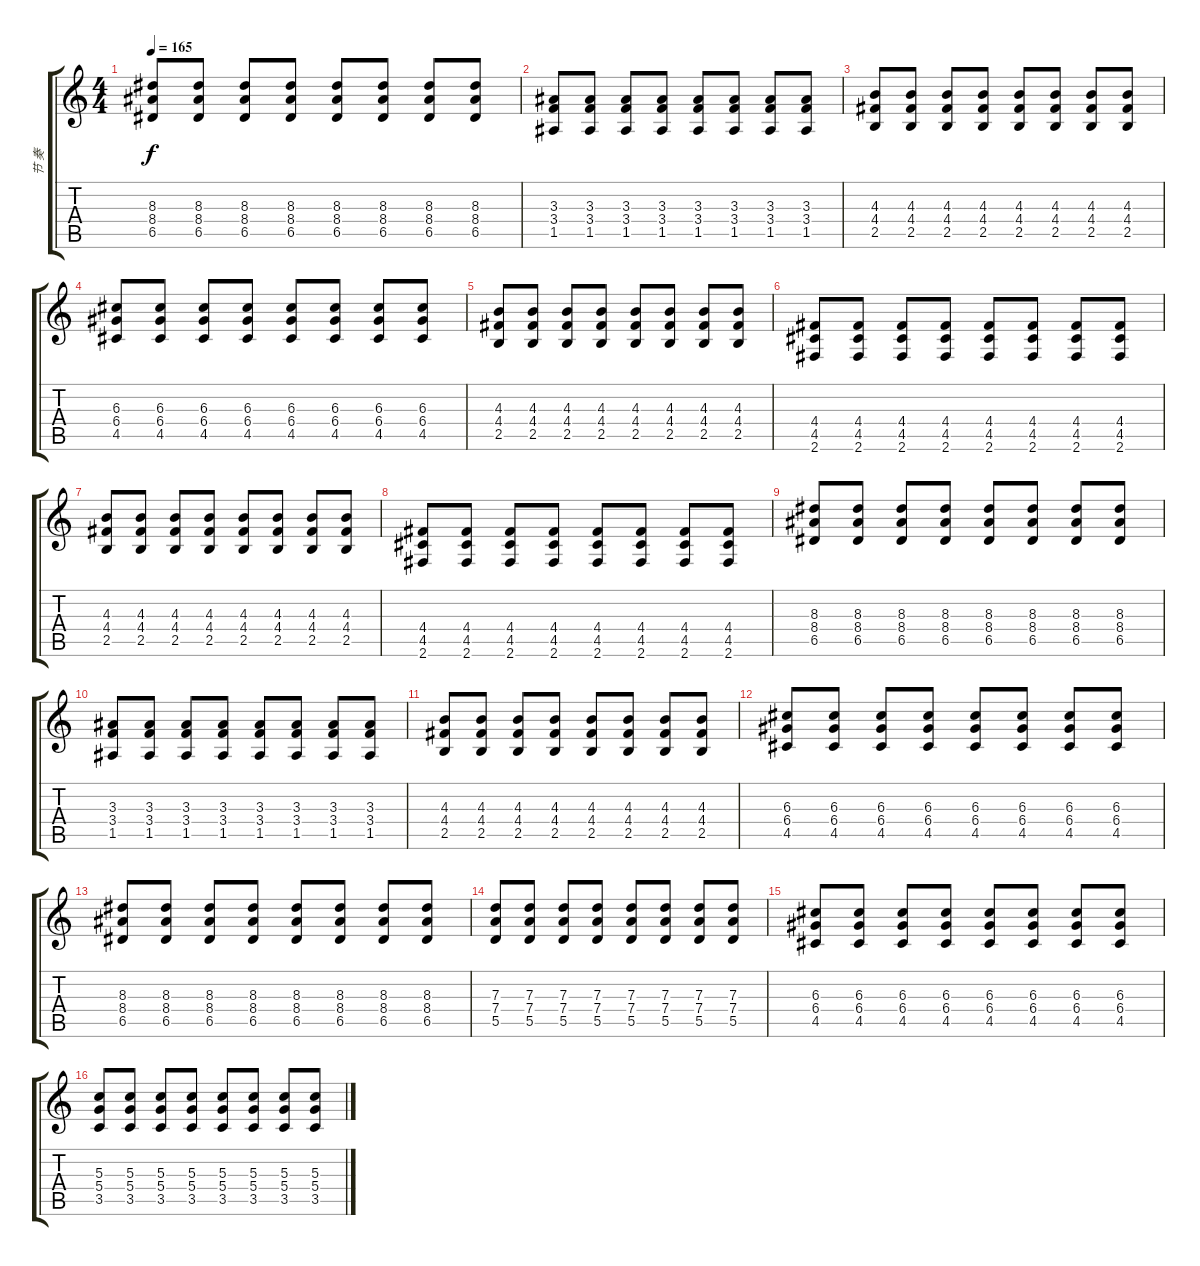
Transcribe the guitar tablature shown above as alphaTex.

\track ("节 奏" "节 奏") {instrument overdrivenguitar}
\staff {score tabs}
\tuning (E4 B3 G3 D3 A2 E2) {hide}
\ts (4 4)
\tempo 165
\clef g2
\ks c
(8.3 8.4 6.5).8{dy f} (8.3 8.4 6.5).8 (8.3 8.4 6.5).8 (8.3 8.4 6.5).8 (8.3 8.4 6.5).8 (8.3 8.4 6.5).8 (8.3 8.4 6.5).8 (8.3 8.4 6.5).8 |
(3.3 3.4 1.5).8 (3.3 3.4 1.5).8 (3.3 3.4 1.5).8 (3.3 3.4 1.5).8 (3.3 3.4 1.5).8 (3.3 3.4 1.5).8 (3.3 3.4 1.5).8 (3.3 3.4 1.5).8 |
(4.3 4.4 2.5).8 (4.3 4.4 2.5).8 (4.3 4.4 2.5).8 (4.3 4.4 2.5).8 (4.3 4.4 2.5).8 (4.3 4.4 2.5).8 (4.3 4.4 2.5).8 (4.3 4.4 2.5).8 |
(6.3 6.4 4.5).8 (6.3 6.4 4.5).8 (6.3 6.4 4.5).8 (6.3 6.4 4.5).8 (6.3 6.4 4.5).8 (6.3 6.4 4.5).8 (6.3 6.4 4.5).8 (6.3 6.4 4.5).8 |
(4.3 4.4 2.5).8 (4.3 4.4 2.5).8 (4.3 4.4 2.5).8 (4.3 4.4 2.5).8 (4.3 4.4 2.5).8 (4.3 4.4 2.5).8 (4.3 4.4 2.5).8 (4.3 4.4 2.5).8 |
(4.4 4.5 2.6).8 (4.4 4.5 2.6).8 (4.4 4.5 2.6).8 (4.4 4.5 2.6).8 (4.4 4.5 2.6).8 (4.4 4.5 2.6).8 (4.4 4.5 2.6).8 (4.4 4.5 2.6).8 |
(4.3 4.4 2.5).8 (4.3 4.4 2.5).8 (4.3 4.4 2.5).8 (4.3 4.4 2.5).8 (4.3 4.4 2.5).8 (4.3 4.4 2.5).8 (4.3 4.4 2.5).8 (4.3 4.4 2.5).8 |
(4.4 4.5 2.6).8 (4.4 4.5 2.6).8 (4.4 4.5 2.6).8 (4.4 4.5 2.6).8 (4.4 4.5 2.6).8 (4.4 4.5 2.6).8 (4.4 4.5 2.6).8 (4.4 4.5 2.6).8 |
(8.3 8.4 6.5).8 (8.3 8.4 6.5).8 (8.3 8.4 6.5).8 (8.3 8.4 6.5).8 (8.3 8.4 6.5).8 (8.3 8.4 6.5).8 (8.3 8.4 6.5).8 (8.3 8.4 6.5).8 |
(3.3 3.4 1.5).8 (3.3 3.4 1.5).8 (3.3 3.4 1.5).8 (3.3 3.4 1.5).8 (3.3 3.4 1.5).8 (3.3 3.4 1.5).8 (3.3 3.4 1.5).8 (3.3 3.4 1.5).8 |
(4.3 4.4 2.5).8 (4.3 4.4 2.5).8 (4.3 4.4 2.5).8 (4.3 4.4 2.5).8 (4.3 4.4 2.5).8 (4.3 4.4 2.5).8 (4.3 4.4 2.5).8 (4.3 4.4 2.5).8 |
(6.3 6.4 4.5).8 (6.3 6.4 4.5).8 (6.3 6.4 4.5).8 (6.3 6.4 4.5).8 (6.3 6.4 4.5).8 (6.3 6.4 4.5).8 (6.3 6.4 4.5).8 (6.3 6.4 4.5).8 |
(8.3 8.4 6.5).8 (8.3 8.4 6.5).8 (8.3 8.4 6.5).8 (8.3 8.4 6.5).8 (8.3 8.4 6.5).8 (8.3 8.4 6.5).8 (8.3 8.4 6.5).8 (8.3 8.4 6.5).8 |
(7.3 7.4 5.5).8 (7.3 7.4 5.5).8 (7.3 7.4 5.5).8 (7.3 7.4 5.5).8 (7.3 7.4 5.5).8 (7.3 7.4 5.5).8 (7.3 7.4 5.5).8 (7.3 7.4 5.5).8 |
(6.3 6.4 4.5).8 (6.3 6.4 4.5).8 (6.3 6.4 4.5).8 (6.3 6.4 4.5).8 (6.3 6.4 4.5).8 (6.3 6.4 4.5).8 (6.3 6.4 4.5).8 (6.3 6.4 4.5).8 |
(5.3 5.4 3.5).8 (5.3 5.4 3.5).8 (5.3 5.4 3.5).8 (5.3 5.4 3.5).8 (5.3 5.4 3.5).8 (5.3 5.4 3.5).8 (5.3 5.4 3.5).8 (5.3 5.4 3.5).8
